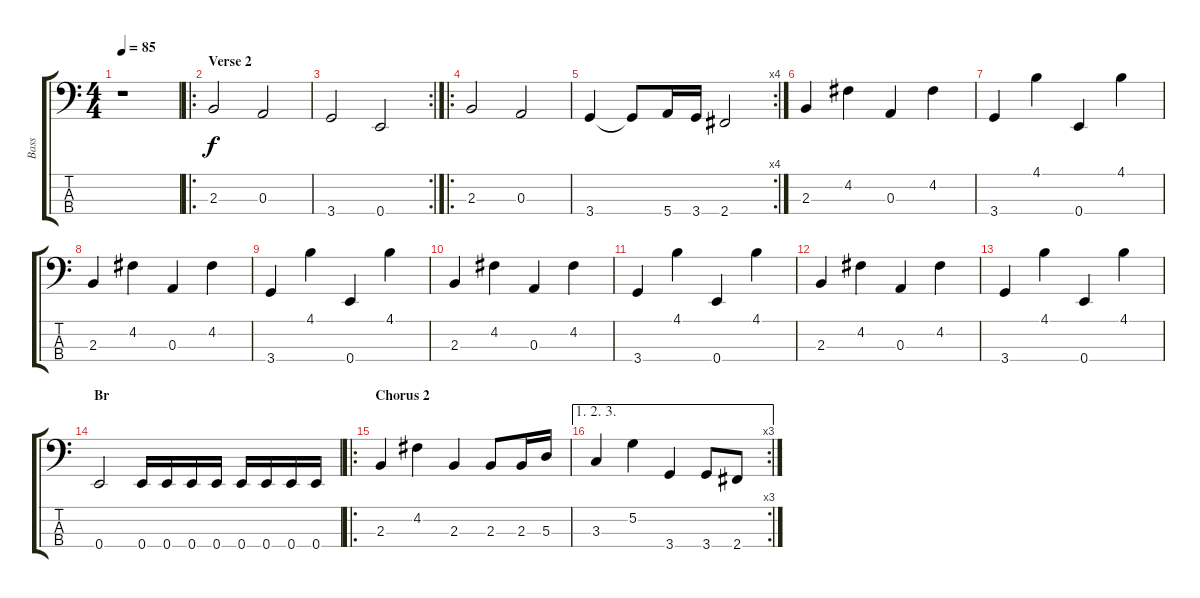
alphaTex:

\track ("Bass" "Bass") {instrument distortionguitar}
\staff {score tabs}
\tuning (G2 D2 A1 E1) {hide}
\ts (4 4)
\tempo 85
\clef f4
\ks c
r.1{dy f} |
\ro
\section ("" "Verse 2")
2.3.2 0.3.2 |
\rc 2
3.4.2 0.4.2 |
\ro
2.3.2 0.3.2 |
\rc 4
3.4.4 3.4{t}.8 5.4.16 3.4.16 2.4.2 |
2.3.4 4.2.4 0.3.4 4.2.4 |
3.4.4 4.1.4 0.4.4 4.1.4 |
2.3.4 4.2.4 0.3.4 4.2.4 |
3.4.4 4.1.4 0.4.4 4.1.4 |
2.3.4 4.2.4 0.3.4 4.2.4 |
3.4.4 4.1.4 0.4.4 4.1.4 |
2.3.4 4.2.4 0.3.4 4.2.4 |
3.4.4 4.1.4 0.4.4 4.1.4 |
\section ("" "Br")
0.4.2 0.4.16{volume 15} 0.4.16 0.4.16 0.4.16 0.4.16 0.4.16 0.4.16 0.4.16 |
\ro
\section ("" "Chorus 2")
2.3.4{volume 13} 4.2.4 2.3.4 2.3.8 2.3.16 5.3.16 |
\ae (1 2 3)
\rc 3
3.3.4 5.2.4 3.4.4 3.4.8 2.4.8
